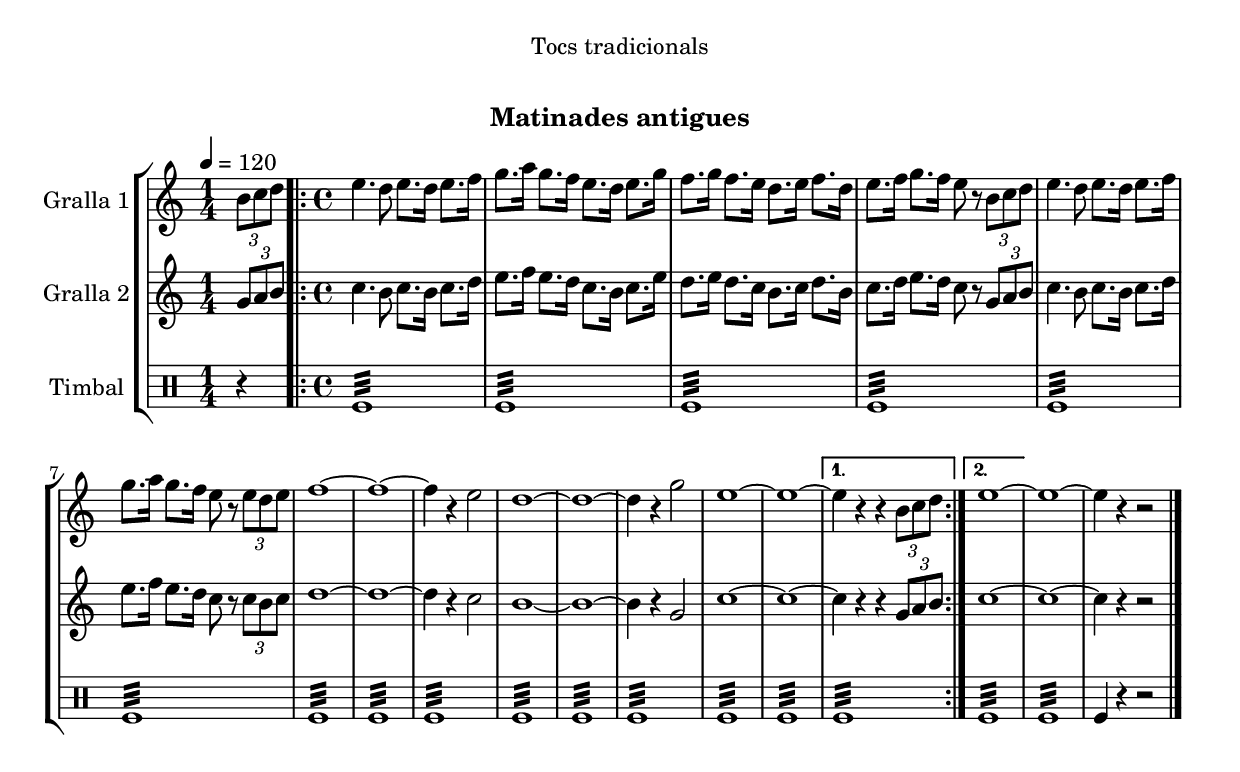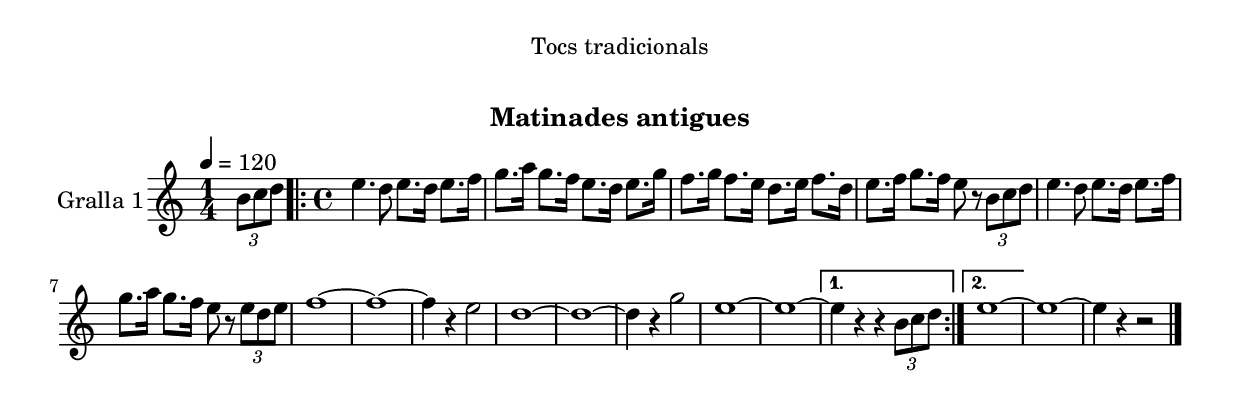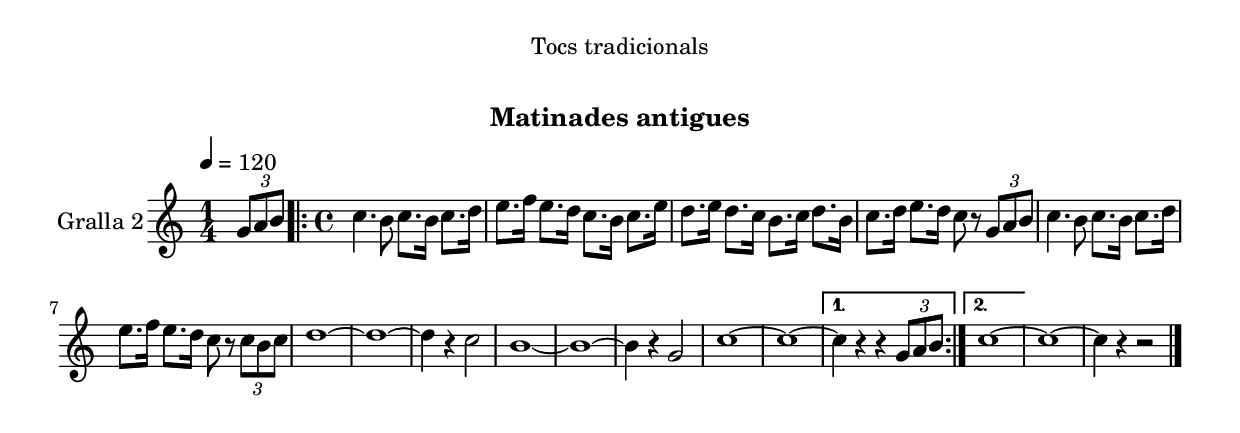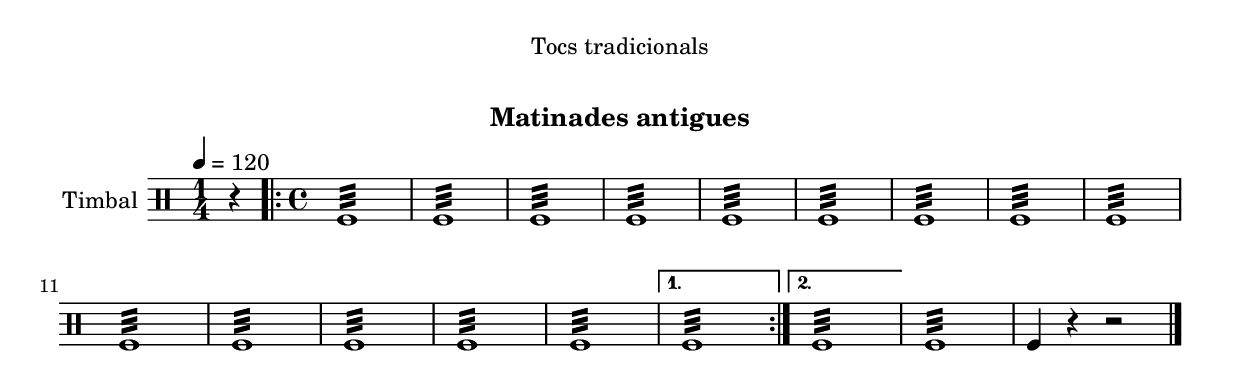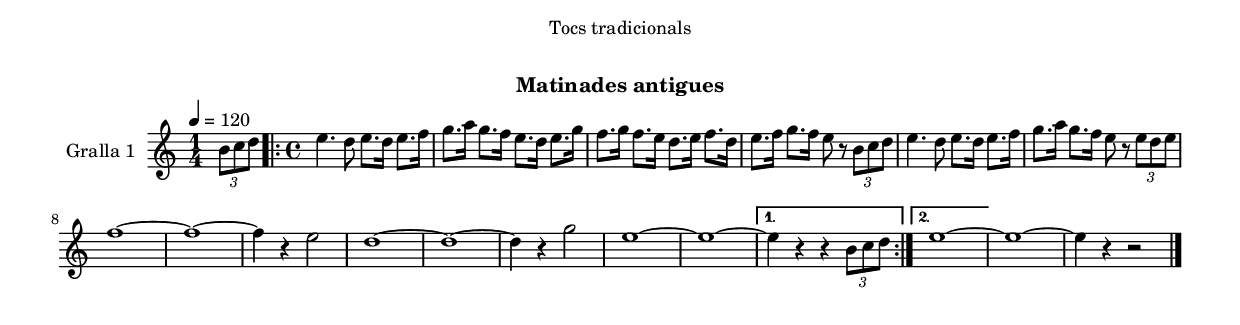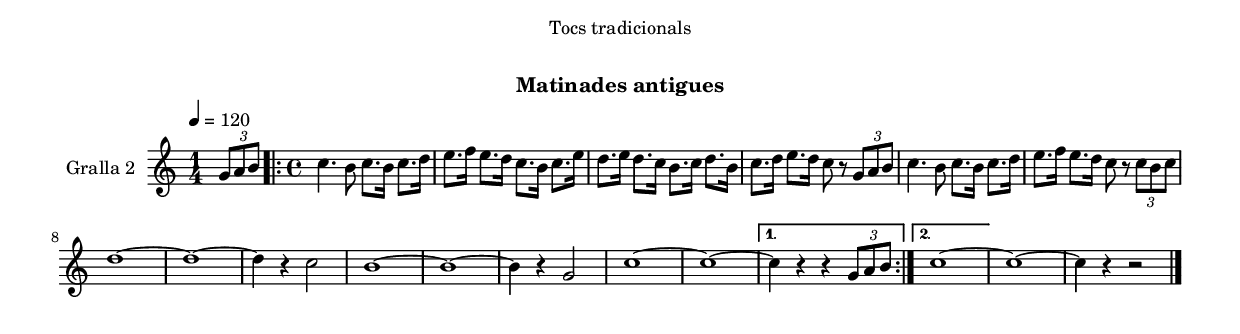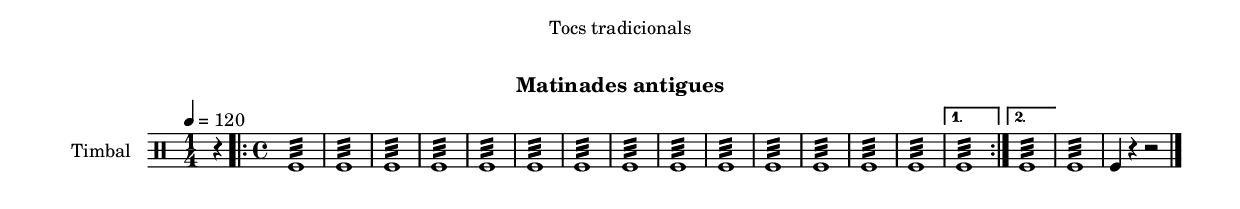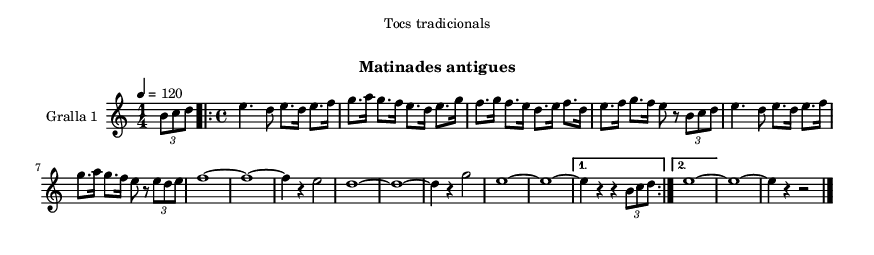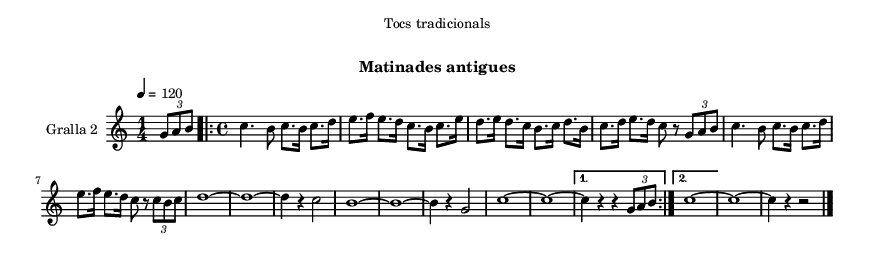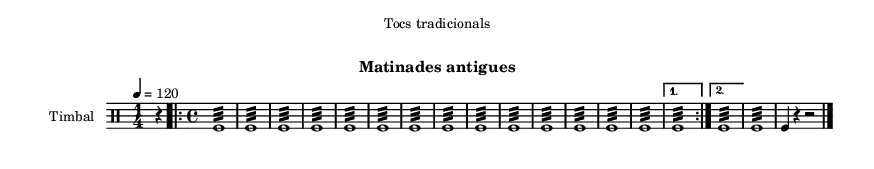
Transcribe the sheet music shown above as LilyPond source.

\version "2.16.0"

\header {
  dedication="Tocs tradicionals"
  title="         "
  subtitle="Matinades antigues"
  subsubtitle=""
  poet=""
  meter=""
  piece=""
  composer=""
  arranger=""
  opus=""
  instrument=""
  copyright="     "
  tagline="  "
}

liniaroAa =
\relative b'
{
  \tempo 4=120
  \clef treble
  \key c \major
  \time 1/4
  \times 2/3 { b8 c d }  |
  \time 4/4   \repeat volta 2 { e4. d8 e8. d16 e8. f16  |
  g8. a16 g8. f16 e8. d16 e8. g16  |
  f8. g16 f8. e16 d8. e16 f8. d16  |
  %05
  e8. f16 g8. f16 e8 r \times 2/3 { b c d }  |
  e4. d8 e8. d16 e8. f16  |
  g8. a16 g8. f16 e8 r \times 2/3 { e d e }  |
  f1 ~  |
  f1 ~  |
  %10
  f4 r e2  |
  d1 ~  |
  d1 ~  |
  d4 r g2  |
  e1 ~  |
  %15
  e1 ~ }
  \alternative { { e4 r r \times 2/3 { b8 c d } }
  { e1 ~ } }
  e1 ~  |
  e4 r r2  \bar "|."
}

liniaroAb =
\relative g'
{
  \tempo 4=120
  \clef treble
  \key c \major
  \time 1/4
  \times 2/3 { g8 a b }  |
  \time 4/4   \repeat volta 2 { c4. b8 c8. b16 c8. d16  |
  e8. f16 e8. d16 c8. b16 c8. e16  |
  d8. e16 d8. c16 b8. c16 d8. b16  |
  %05
  c8. d16 e8. d16 c8 r \times 2/3 { g a b }  |
  c4. b8 c8. b16 c8. d16  |
  e8. f16 e8. d16 c8 r \times 2/3 { c b c }  |
  d1 ~  |
  d1 ~  |
  %10
  d4 r c2  |
  b1 ~  |
  b1 ~  |
  b4 r g2  |
  c1 ~  |
  %15
  c1 ~ }
  \alternative { { c4 r r \times 2/3 { g8 a b } }
  { c1 ~ } }
  c1 ~  |
  c4 r r2  \bar "|."
}

liniaroAc =
\drummode
{
  \tempo 4=120
  \time 1/4
  r4  |
  \time 4/4   \repeat volta 2 { tomfl1:32  |
  tomfl1:32  |
  tomfl1:32  |
  %05
  tomfl1:32  |
  tomfl1:32  |
  tomfl1:32  |
  tomfl1:32  |
  tomfl1:32  |
  %10
  tomfl1:32  |
  tomfl1:32  |
  tomfl1:32  |
  tomfl1:32  |
  tomfl1:32  |
  %15
  tomfl1:32 }
  \alternative { { tomfl1:32 }
  { tomfl1:32 } }
  tomfl1:32  |
  tomfl4 r r2  \bar "|."
}

\book {

\paper {
  print-page-number = false
  #(set-paper-size "a4")
  #(layout-set-staff-size 20)
}

\bookpart {
  \score {
    \new StaffGroup {
      \override Score.RehearsalMark #'self-alignment-X = #LEFT
      <<
        \new Staff \with {instrumentName = #"Gralla 1" } \liniaroAa
        \new Staff \with {instrumentName = #"Gralla 2" } \liniaroAb
        \new DrumStaff \with {instrumentName = #"Timbal" } \liniaroAc
      >>
    }
    \layout {}
  }\score { \unfoldRepeats
    \new StaffGroup {
      \override Score.RehearsalMark #'self-alignment-X = #LEFT
      <<
        \new Staff \with {instrumentName = #"Gralla 1" } \liniaroAa
        \new Staff \with {instrumentName = #"Gralla 2" } \liniaroAb
        \new DrumStaff \with {instrumentName = #"Timbal" } \liniaroAc
      >>
    }
    \midi {}
  }
}

\bookpart {
  \header {}
  \score {
    \new StaffGroup {
      \override Score.RehearsalMark #'self-alignment-X = #LEFT
      <<
        \new Staff \with {instrumentName = #"Gralla 1" } \liniaroAa
      >>
    }
    \layout {}
  }\score { \unfoldRepeats
    \new StaffGroup {
      \override Score.RehearsalMark #'self-alignment-X = #LEFT
      <<
        \new Staff \with {instrumentName = #"Gralla 1" } \liniaroAa
      >>
    }
    \midi {}
  }
}

\bookpart {
  \header {}
  \score {
    \new StaffGroup {
      \override Score.RehearsalMark #'self-alignment-X = #LEFT
      <<
        \new Staff \with {instrumentName = #"Gralla 2" } \liniaroAb
      >>
    }
    \layout {}
  }\score { \unfoldRepeats
    \new StaffGroup {
      \override Score.RehearsalMark #'self-alignment-X = #LEFT
      <<
        \new Staff \with {instrumentName = #"Gralla 2" } \liniaroAb
      >>
    }
    \midi {}
  }
}

\bookpart {
  \header {}
  \score {
    \new StaffGroup {
      \override Score.RehearsalMark #'self-alignment-X = #LEFT
      <<
        \new DrumStaff \with {instrumentName = #"Timbal" } \liniaroAc
      >>
    }
    \layout {}
  }\score { \unfoldRepeats
    \new StaffGroup {
      \override Score.RehearsalMark #'self-alignment-X = #LEFT
      <<
        \new DrumStaff \with {instrumentName = #"Timbal" } \liniaroAc
      >>
    }
    \midi {}
  }
}

}

\book {

\paper {
  print-page-number = false
  #(set-paper-size "a5landscape")
  #(layout-set-staff-size 16)
}

\bookpart {
  \header {}
  \score {
    \new StaffGroup {
      \override Score.RehearsalMark #'self-alignment-X = #LEFT
      <<
        \new Staff \with {instrumentName = #"Gralla 1" } \liniaroAa
      >>
    }
    \layout {}
  }
}

\bookpart {
  \header {}
  \score {
    \new StaffGroup {
      \override Score.RehearsalMark #'self-alignment-X = #LEFT
      <<
        \new Staff \with {instrumentName = #"Gralla 2" } \liniaroAb
      >>
    }
    \layout {}
  }
}

\bookpart {
  \header {}
  \score {
    \new StaffGroup {
      \override Score.RehearsalMark #'self-alignment-X = #LEFT
      <<
        \new DrumStaff \with {instrumentName = #"Timbal" } \liniaroAc
      >>
    }
    \layout {}
  }
}

}

\book {

\paper {
  print-page-number = false
  #(set-paper-size "a6landscape")
  #(layout-set-staff-size 12)
}

\bookpart {
  \header {}
  \score {
    \new StaffGroup {
      \override Score.RehearsalMark #'self-alignment-X = #LEFT
      <<
        \new Staff \with {instrumentName = #"Gralla 1" } \liniaroAa
      >>
    }
    \layout {}
  }
}

\bookpart {
  \header {}
  \score {
    \new StaffGroup {
      \override Score.RehearsalMark #'self-alignment-X = #LEFT
      <<
        \new Staff \with {instrumentName = #"Gralla 2" } \liniaroAb
      >>
    }
    \layout {}
  }
}

\bookpart {
  \header {}
  \score {
    \new StaffGroup {
      \override Score.RehearsalMark #'self-alignment-X = #LEFT
      <<
        \new DrumStaff \with {instrumentName = #"Timbal" } \liniaroAc
      >>
    }
    \layout {}
  }
}

}

